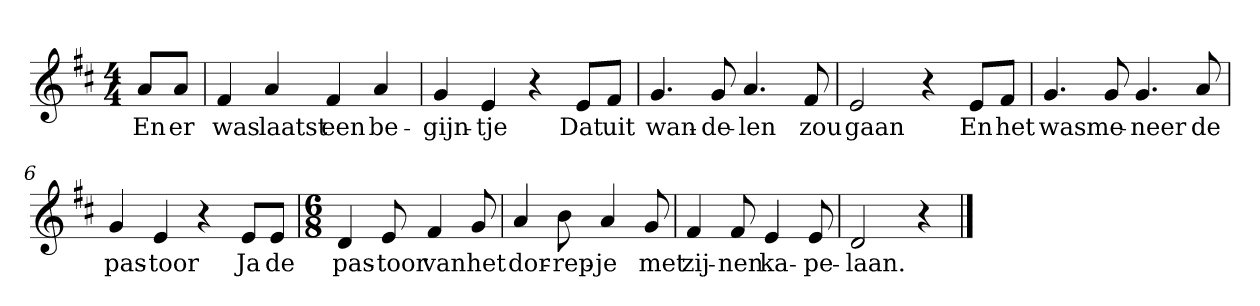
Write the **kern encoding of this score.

**kern	**text
*part1	*part1
*staff1	*staff1
*clefG2	*
*k[f#c#]	*
*D:	*
*M4/4	*
*MM120	*
=	=
8a/L	En
8a/J	er
=1	=1
4f#	was
4a	laatst
4f#	een
4a	be-
=2	=2
4g	-gijn-
4e	-tje
4r	.
8e/L	Dat
8f#/J	uit
=3	=3
4.g	wan-
8g	-de-
4.a	-len
8f#	zou
=4	=4
2e	gaan
4r	.
8e/L	En
8f#/J	het
=5	=5
4.g	was
8g	me-
4.g	-neer
8a	de
=6	=6
4g	pas-
4e	-toor
4r	.
8e/L	Ja
8e/J	de
=7	=7
*M6/8	*
4d	pas-
8e	-toor
4f#	van
8g	het
=8	=8
4a	dor-
8b	-rep-
4a	-je
8g	met
=9	=9
4f#	zij-
8f#	-nen
4e	ka-
8e	-pe-
=10	=10
2d	-laan.
4r	.
==	==
*-	*-
